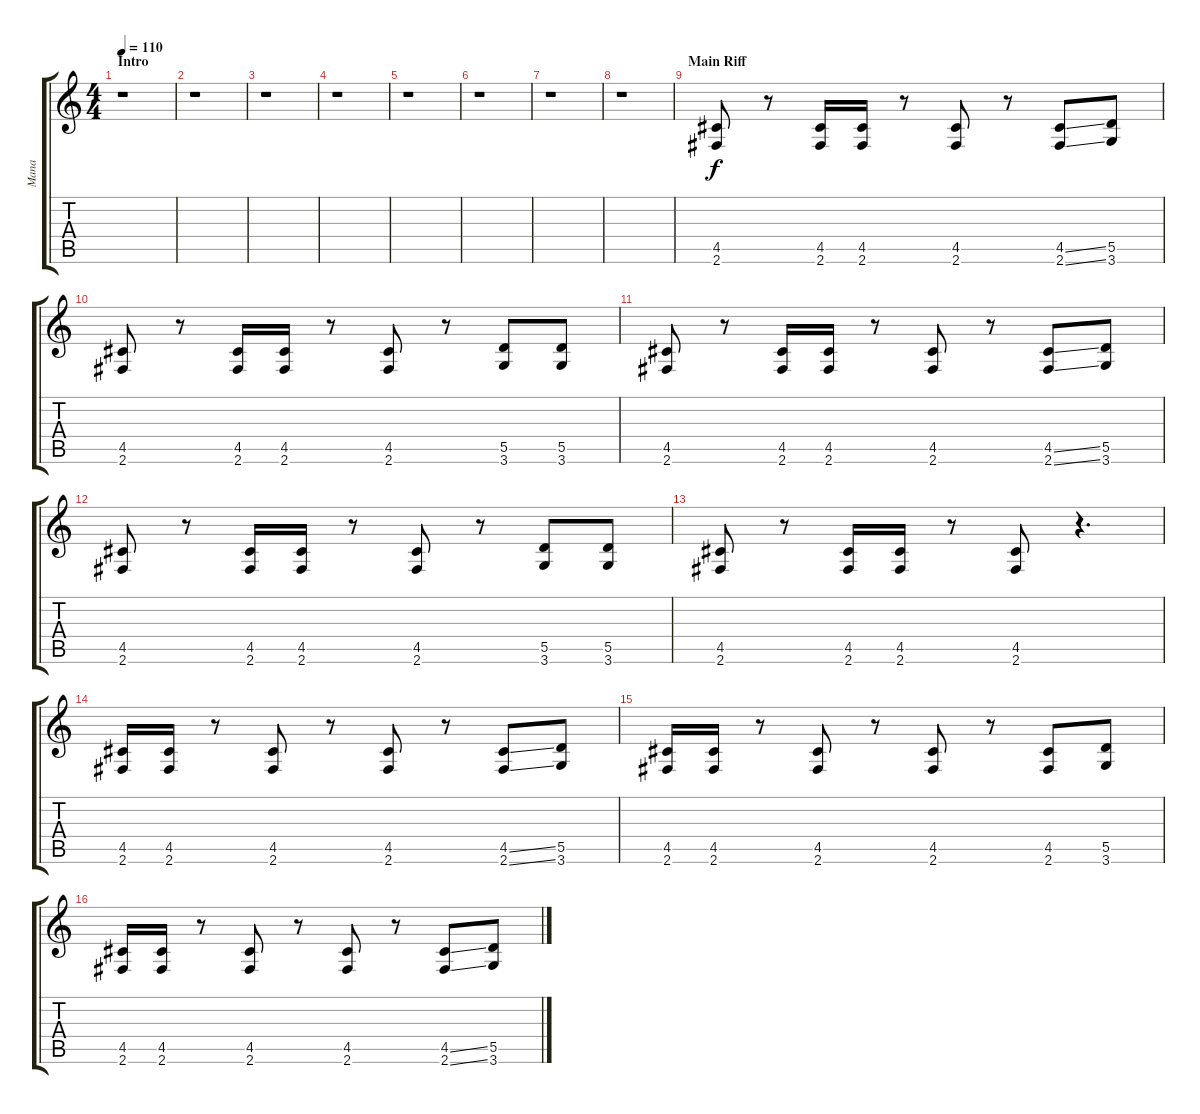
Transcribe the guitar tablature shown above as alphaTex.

\track ("Mana" "Mana") {instrument distortionguitar}
\staff {score tabs}
\tuning (E4 B3 G3 D3 A2 E2) {hide}
\ts (4 4)
\section ("" "Intro")
\tempo 110
\clef g2
\ks c
r.1{dy f instrument distortionguitar} |
r.1 |
r.1 |
r.1 |
r.1 |
r.1 |
r.1 |
r.1 |
\section ("" "Main Riff")
(4.5 2.6).8 r.8 (4.5 2.6).16 (4.5 2.6).16 r.8 (4.5 2.6).8 r.8 (4.5{ss} 2.6{ss}).8 (5.5 3.6).8 |
(4.5 2.6).8 r.8 (4.5 2.6).16 (4.5 2.6).16 r.8 (4.5 2.6).8 r.8 (5.5 3.6).8 (5.5 3.6).8 |
(4.5 2.6).8 r.8 (4.5 2.6).16 (4.5 2.6).16 r.8 (4.5 2.6).8 r.8 (4.5{ss} 2.6{ss}).8 (5.5 3.6).8 |
(4.5 2.6).8 r.8 (4.5 2.6).16 (4.5 2.6).16 r.8 (4.5 2.6).8 r.8 (5.5 3.6).8 (5.5 3.6).8 |
(4.5 2.6).8 r.8 (4.5 2.6).16 (4.5 2.6).16 r.8 (4.5 2.6).8 r.4{d} |
(4.5 2.6).16 (4.5 2.6).16 r.8 (4.5 2.6).8 r.8 (4.5 2.6).8 r.8 (4.5{ss} 2.6{ss}).8 (5.5 3.6).8 |
(4.5 2.6).16 (4.5 2.6).16 r.8 (4.5 2.6).8 r.8 (4.5 2.6).8 r.8 (4.5 2.6).8 (5.5 3.6).8 |
(4.5 2.6).16 (4.5 2.6).16 r.8 (4.5 2.6).8 r.8 (4.5 2.6).8 r.8 (4.5{ss} 2.6{ss}).8 (5.5 3.6).8
